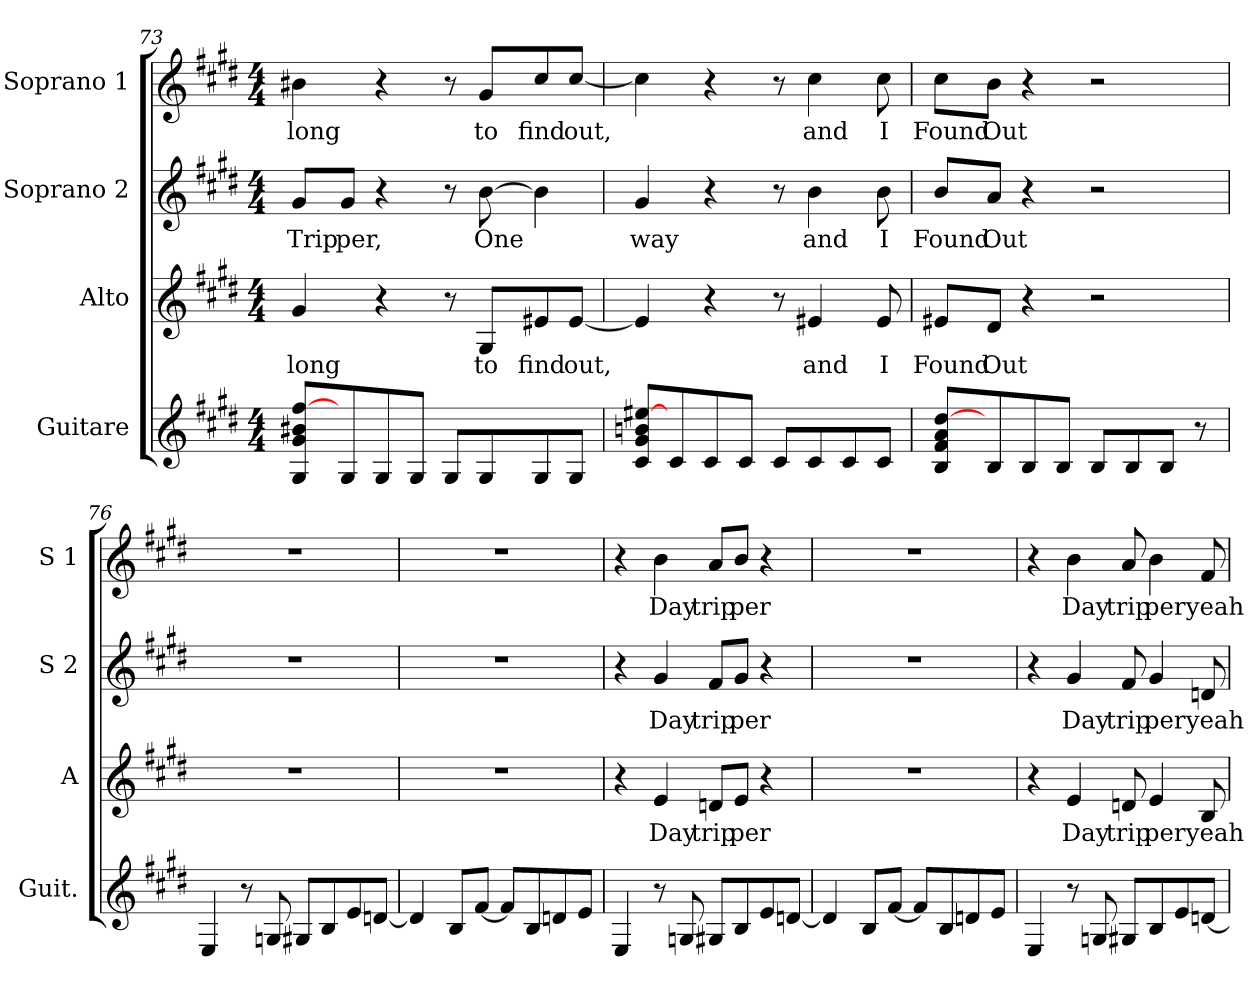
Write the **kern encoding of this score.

**kern	**kern	**text	**kern	**text	**kern	**text
*part4	*part3	*part3	*part2	*part2	*part1	*part1
*staff4	*staff3	*staff3	*staff2	*staff2	*staff1	*staff1
*I"Guitare	*I"Alto	*	*I"Soprano 2	*	*I"Soprano 1	*
*I'Guit.	*I'A	*	*I'S 2	*	*I'S 1	*
!!LO:PB:g=z
*clefG2	*clefG2	*	*clefG2	*	*clefG2	*
*ITrd7c12	*	*	*	*	*	*
*k[f#c#g#d#]	*k[f#c#g#d#]	*	*k[f#c#g#d#]	*	*k[f#c#g#d#]	*
*E:	*E:	*	*E:	*	*E:	*
*M4/4	*M4/4	*	*M4/4	*	*M4/4	*
=73	=73	=73	=73	=73	=73	=73
!	!	!LO:LY:b	!	!	!	!
!	!	!	!	!LO:LY:b	!	!
!	!	!	!	!	!	!LO:LY:b
8GG#/ 8G#/ 8B#X/ [8f#/L	4g#/	long	8g#/L	Trip	4b#X\	long
!	!	!	!	!LO:LY:b	!	!
8GG#/	.	.	8g#/J	per,	.	.
8GG#/	4r	.	4r	.	4r	.
8GG#/J	.	.	.	.	.	.
8GG#/L	8r	.	8r	.	8r	.
!	!	!LO:LY:b	!	!	!	!
!	!	!	!	!LO:LY:b	!	!
!	!	!	!	!	!	!LO:LY:b
8GG#/	8G#/L	to	[8b\	One	8g#/L	to
!	!	!LO:LY:b	!	!	!	!
!	!	!	!	!	!	!LO:LY:b
8GG#/	8e#X/	find	4b\]	.	8cc#/	find
!	!	!LO:LY:b	!	!	!	!
!	!	!	!	!	!	!LO:LY:b
8GG#/J	[8e#/J	out,	.	.	[8cc#/J	out,
=74	=74	=74	=74	=74	=74	=74
!	!	!	!	!LO:LY:b	!	!
8C#/ 8G#/ 8Bn/ [8e#X/L	4e#/]	.	4g#/	way	4cc#\]	.
8C#/	.	.	.	.	.	.
8C#/	4r	.	4r	.	4r	.
8C#/J	.	.	.	.	.	.
8C#/L	8r	.	8r	.	8r	.
!	!	!LO:LY:b	!	!	!	!
!	!	!	!	!LO:LY:b	!	!
!	!	!	!	!	!	!LO:LY:b
8C#/	4e#X/	and	4b\	and	4cc#\	and
8C#/	.	.	.	.	.	.
!	!	!LO:LY:b	!	!	!	!
!	!	!	!	!LO:LY:b	!	!
!	!	!	!	!	!	!LO:LY:b
8C#/J	8e#/	I	8b\	I	8cc#\	I
=75	=75	=75	=75	=75	=75	=75
!	!	!LO:LY:b	!	!	!	!
!	!	!	!	!LO:LY:b	!	!
!	!	!	!	!	!	!LO:LY:b
8BB/ 8F#/ 8A/ [8d#/L	8e#X/L	Found	8b/L	Found	8cc#\L	Found
!	!	!LO:LY:b	!	!	!	!
!	!	!	!	!LO:LY:b	!	!
!	!	!	!	!	!	!LO:LY:b
8BB/	8d#/J	Out	8a/J	Out	8b\J	Out
8BB/	4r	.	4r	.	4r	.
8BB/J	.	.	.	.	.	.
8BB/L	2r	.	2r	.	2r	.
8BB/	.	.	.	.	.	.
8BB/J	.	.	.	.	.	.
8r	.	.	.	.	.	.
=76	=76	=76	=76	=76	=76	=76
4EE/	1r	.	1r	.	1r	.
8r	.	.	.	.	.	.
8GGn/	.	.	.	.	.	.
8GG#X/L	.	.	.	.	.	.
8BB/	.	.	.	.	.	.
8E/	.	.	.	.	.	.
[8Dn/J	.	.	.	.	.	.
!!LO:LB:g=z
=77	=77	=77	=77	=77	=77	=77
4D/]	1r	.	1r	.	1r	.
8BB/L	.	.	.	.	.	.
[8F#/J	.	.	.	.	.	.
8F#/L]	.	.	.	.	.	.
8BB/	.	.	.	.	.	.
8Dn/	.	.	.	.	.	.
8E/J	.	.	.	.	.	.
=78	=78	=78	=78	=78	=78	=78
4EE/	4r	.	4r	.	4r	.
!	!	!LO:LY:b	!	!	!	!
!	!	!	!	!LO:LY:b	!	!
!	!	!	!	!	!	!LO:LY:b
8r	4e/	Day	4g#/	Day	4b\	Day
8GGn/	.	.	.	.	.	.
!	!	!LO:LY:b	!	!	!	!
!	!	!	!	!LO:LY:b	!	!
!	!	!	!	!	!	!LO:LY:b
8GG#X/L	8dn/L	trip	8f#/L	trip	8a/L	trip
!	!	!LO:LY:b	!	!	!	!
!	!	!	!	!LO:LY:b	!	!
!	!	!	!	!	!	!LO:LY:b
8BB/	8e/J	per	8g#/J	per	8b/J	per
8E/	4r	.	4r	.	4r	.
[8Dn/J	.	.	.	.	.	.
=79	=79	=79	=79	=79	=79	=79
4D/]	1r	.	1r	.	1r	.
8BB/L	.	.	.	.	.	.
[8F#/J	.	.	.	.	.	.
8F#/L]	.	.	.	.	.	.
8BB/	.	.	.	.	.	.
8Dn/	.	.	.	.	.	.
8E/J	.	.	.	.	.	.
=80	=80	=80	=80	=80	=80	=80
4EE/	4r	.	4r	.	4r	.
!	!	!LO:LY:b	!	!	!	!
!	!	!	!	!LO:LY:b	!	!
!	!	!	!	!	!	!LO:LY:b
8r	4e/	Day	4g#/	Day	4b\	Day
8GGn/	.	.	.	.	.	.
!	!	!LO:LY:b	!	!	!	!
!	!	!	!	!LO:LY:b	!	!
!	!	!	!	!	!	!LO:LY:b
8GG#X/L	8dn/	trip	8f#/	trip	8a/	trip
!	!	!LO:LY:b	!	!	!	!
!	!	!	!	!LO:LY:b	!	!
!	!	!	!	!	!	!LO:LY:b
8BB/	4e/	per	4g#/	per	4b\	per
8E/	.	.	.	.	.	.
!	!	!LO:LY:b	!	!	!	!
!	!	!	!	!LO:LY:b	!	!
!	!	!	!	!	!	!LO:LY:b
[8Dn/J	8B/	yeah	8dn/	yeah	8f#/	yeah
=	=	=	=	=	=	=
*-	*-	*-	*-	*-	*-	*-
